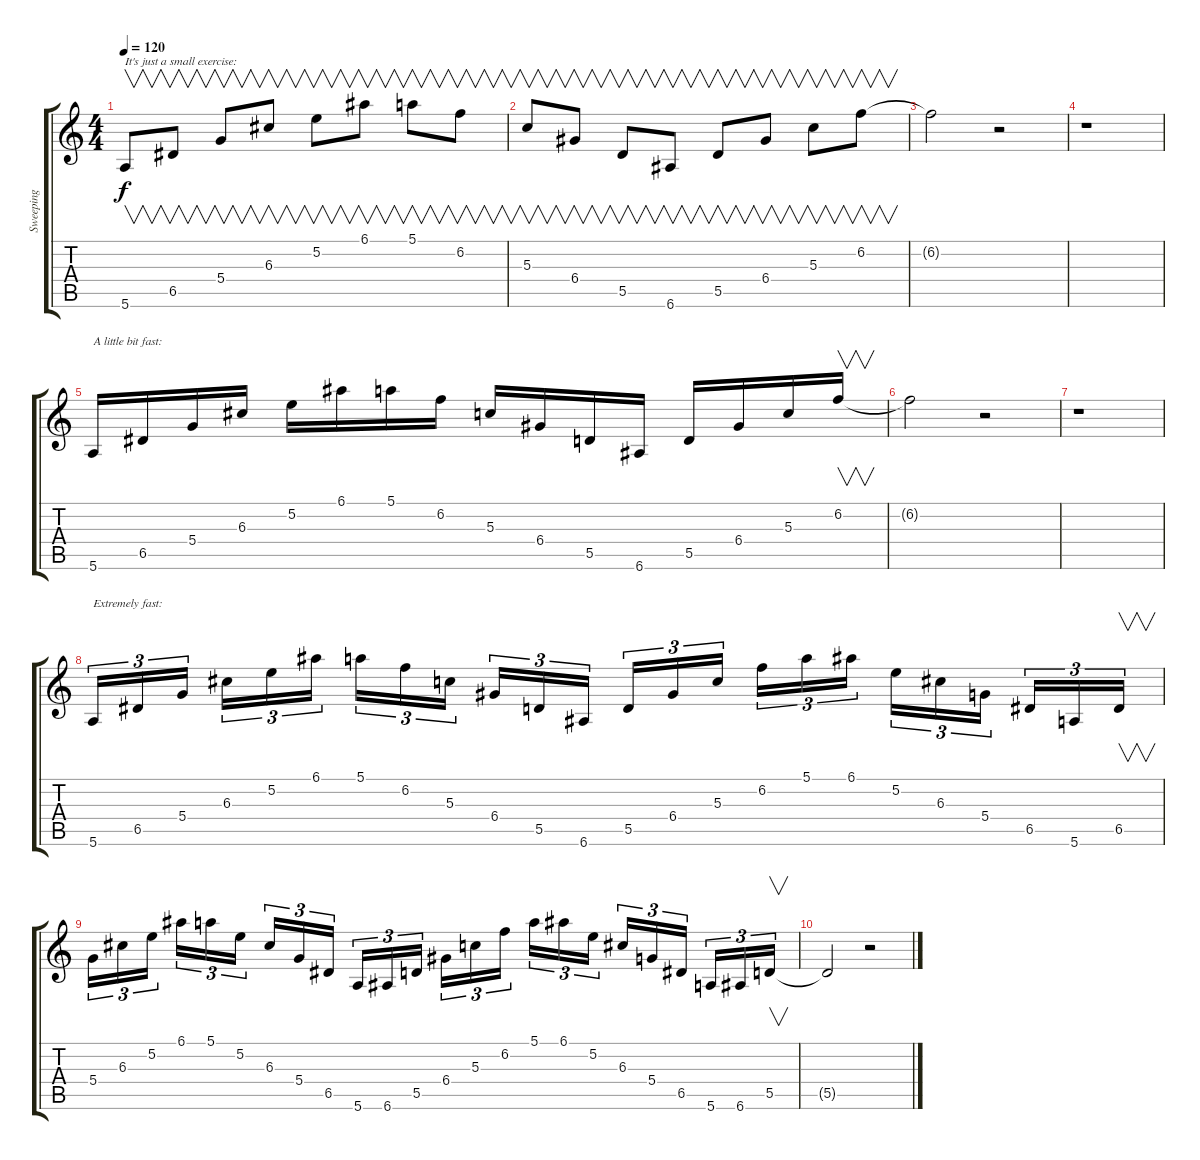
\track ("Sweeping" "Sweeping") {instrument distortionguitar}
\staff {score tabs}
\tuning (E4 B3 G3 D3 A2 E2) {hide}
\ts (4 4)
\tempo 120
\clef g2
\ks c
5.6.8{v txt "It's just a small exercise:" dy f instrument distortionguitar} 6.5.8{v} 5.4.8{v} 6.3.8{v} 5.2.8{v} 6.1.8{v} 5.1.8{v} 6.2.8{v} |
5.3.8{v} 6.4.8{v} 5.5.8{v} 6.6.8{v} 5.5.8{v} 6.4.8{v} 5.3.8{v} 6.2.8{v} |
6.2{t}.2 r.2 |
r.1 |
5.6.16{txt "A little bit fast:"} 6.5.16 5.4.16 6.3.16 5.2.16 6.1.16 5.1.16 6.2.16 5.3.16 6.4.16 5.5.16 6.6.16 5.5.16 6.4.16 5.3.16 6.2.16{v} |
6.2{t}.2 r.2 |
r.1 |
5.6.16{tu (3 2) txt "Extremely fast:"} 6.5.16{tu (3 2)} 5.4.16{tu (3 2)} 6.3.16{tu (3 2)} 5.2.16{tu (3 2)} 6.1.16{tu (3 2)} 5.1.16{tu (3 2)} 6.2.16{tu (3 2)} 5.3.16{tu (3 2)} 6.4.16{tu (3 2)} 5.5.16{tu (3 2)} 6.6.16{tu (3 2)} 5.5.16{tu (3 2)} 6.4.16{tu (3 2)} 5.3.16{tu (3 2)} 6.2.16{tu (3 2)} 5.1.16{tu (3 2)} 6.1.16{tu (3 2)} 5.2.16{tu (3 2)} 6.3.16{tu (3 2)} 5.4.16{tu (3 2)} 6.5.16{tu (3 2)} 5.6.16{tu (3 2)} 6.5.16{v tu (3 2)} |
5.4.16{tu (3 2)} 6.3.16{tu (3 2)} 5.2.16{tu (3 2)} 6.1.16{tu (3 2)} 5.1.16{tu (3 2)} 5.2.16{tu (3 2)} 6.3.16{tu (3 2)} 5.4.16{tu (3 2)} 6.5.16{tu (3 2)} 5.6.16{tu (3 2)} 6.6.16{tu (3 2)} 5.5.16{tu (3 2)} 6.4.16{tu (3 2)} 5.3.16{tu (3 2)} 6.2.16{tu (3 2)} 5.1.16{tu (3 2)} 6.1.16{tu (3 2)} 5.2.16{tu (3 2)} 6.3.16{tu (3 2)} 5.4.16{tu (3 2)} 6.5.16{tu (3 2)} 5.6.16{tu (3 2)} 6.6.16{tu (3 2)} 5.5.16{v tu (3 2)} |
5.5{t}.2 r.2
